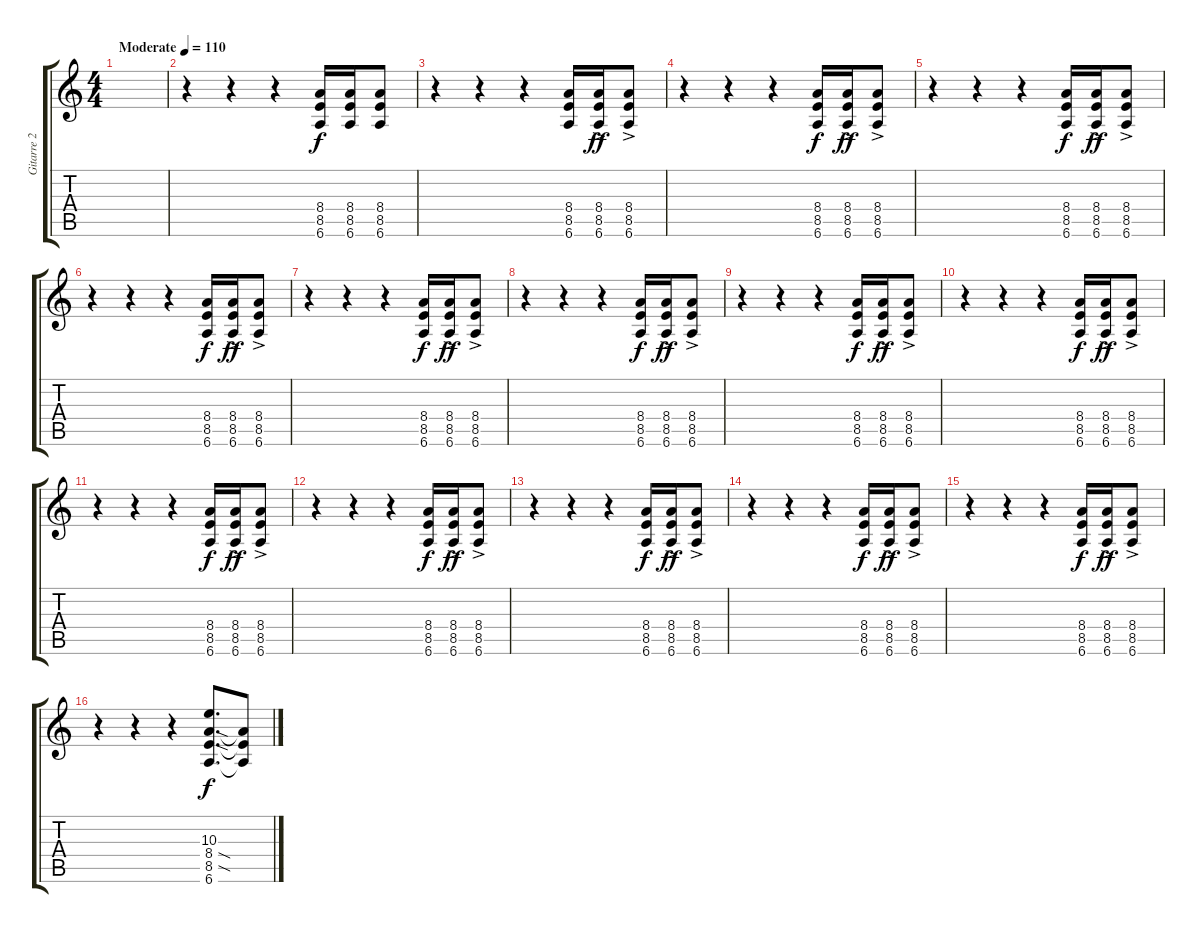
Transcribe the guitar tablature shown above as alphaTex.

\track ("Gitarre 2" "Gitarre 2") {instrument overdrivenguitar}
\staff {score tabs}
\tuning (Eb4 Bb3 Gb3 Db3 Ab2 Eb2) {hide}
\ts (4 4)
\tempo (110 "Moderate")
\clef g2
\ks c
|
r.4 r.4 r.4 (8.4 8.5 6.6).16 (8.4 8.5 6.6).16 (8.4 8.5 6.6).8 |
r.4 r.4 r.4 (8.4 8.5 6.6).16 (8.4{ac} 8.5{ac} 6.6{ac}).16{dy ff} (8.4{ac} 8.5{ac} 6.6{ac}).8 |
r.4 r.4 r.4 (8.4 8.5 6.6).16{dy f} (8.4{ac} 8.5{ac} 6.6{ac}).16{dy ff} (8.4{ac} 8.5{ac} 6.6{ac}).8 |
r.4 r.4 r.4 (8.4 8.5 6.6).16{dy f} (8.4{ac} 8.5{ac} 6.6{ac}).16{dy ff} (8.4{ac} 8.5{ac} 6.6{ac}).8 |
r.4 r.4 r.4 (8.4 8.5 6.6).16{dy f} (8.4{ac} 8.5{ac} 6.6{ac}).16{dy ff} (8.4{ac} 8.5{ac} 6.6{ac}).8 |
r.4 r.4 r.4 (8.4 8.5 6.6).16{dy f} (8.4{ac} 8.5{ac} 6.6{ac}).16{dy ff} (8.4{ac} 8.5{ac} 6.6{ac}).8 |
r.4 r.4 r.4 (8.4 8.5 6.6).16{dy f} (8.4{ac} 8.5{ac} 6.6{ac}).16{dy ff} (8.4{ac} 8.5{ac} 6.6{ac}).8 |
r.4 r.4 r.4 (8.4 8.5 6.6).16{dy f} (8.4{ac} 8.5{ac} 6.6{ac}).16{dy ff} (8.4{ac} 8.5{ac} 6.6{ac}).8 |
r.4 r.4 r.4 (8.4 8.5 6.6).16{dy f} (8.4{ac} 8.5{ac} 6.6{ac}).16{dy ff} (8.4{ac} 8.5{ac} 6.6{ac}).8 |
r.4 r.4 r.4 (8.4 8.5 6.6).16{dy f} (8.4{ac} 8.5{ac} 6.6{ac}).16{dy ff} (8.4{ac} 8.5{ac} 6.6{ac}).8 |
r.4 r.4 r.4 (8.4 8.5 6.6).16{dy f} (8.4{ac} 8.5{ac} 6.6{ac}).16{dy ff} (8.4{ac} 8.5{ac} 6.6{ac}).8 |
r.4 r.4 r.4 (8.4 8.5 6.6).16{dy f} (8.4{ac} 8.5{ac} 6.6{ac}).16{dy ff} (8.4{ac} 8.5{ac} 6.6{ac}).8 |
r.4 r.4 r.4 (8.4 8.5 6.6).16{dy f} (8.4{ac} 8.5{ac} 6.6{ac}).16{dy ff} (8.4{ac} 8.5{ac} 6.6{ac}).8 |
r.4 r.4 r.4 (8.4 8.5 6.6).16{dy f} (8.4{ac} 8.5{ac} 6.6{ac}).16{dy ff} (8.4{ac} 8.5{ac} 6.6{ac}).8 |
r.4 r.4 r.4 (10.3 8.4{sod} 8.5{sod} 6.6).8{d dy f} (8.4{t} 8.5{t} 6.6{t}).8
